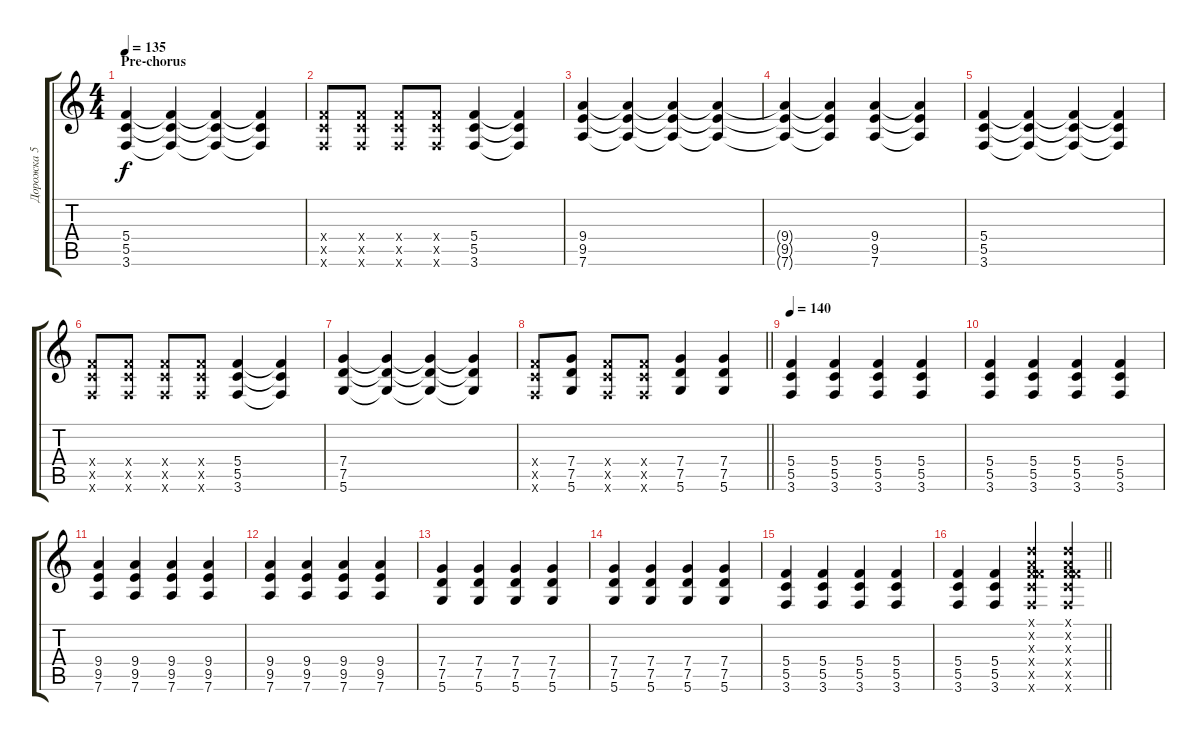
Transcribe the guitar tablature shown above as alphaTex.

\track ("Дорожка 5" "Дорожка 5") {instrument acousticguitarsteel}
\staff {score tabs}
\tuning (D4 A3 F3 C3 G2 D2) {hide}
\ts (4 4)
\section ("" "Pre-chorus")
\tempo 135
\clef g2
\ks c
(5.4 5.5 3.6).4{dy f} (5.4{t} 5.5{t} 3.6{t}).4 (5.4{t} 5.5{t} 3.6{t}).4 (5.4{t} 5.5{t} 3.6{t}).4 |
(5.4{x} 5.5{x} 3.6{x}).8 (5.4{x} 5.5{x} 3.6{x}).8 (5.4{x} 5.5{x} 3.6{x}).8 (5.4{x} 5.5{x} 3.6{x}).8 (5.4 5.5 3.6).4 (5.4{t} 5.5{t} 3.6{t}).4 |
(9.4 9.5 7.6).4 (9.4{t} 9.5{t} 7.6{t}).4 (9.4{t} 9.5{t} 7.6{t}).4 (9.4{t} 9.5{t} 7.6{t}).4 |
(9.4{t} 9.5{t} 7.6{t}).4 (9.4{t} 9.5{t} 7.6{t}).4 (9.4 9.5 7.6).4 (9.4{t} 9.5{t} 7.6{t}).4 |
(5.4 5.5 3.6).4 (5.4{t} 5.5{t} 3.6{t}).4 (5.4{t} 5.5{t} 3.6{t}).4 (5.4{t} 5.5{t} 3.6{t}).4 |
(5.4{x} 5.5{x} 3.6{x}).8 (5.4{x} 5.5{x} 3.6{x}).8 (5.4{x} 5.5{x} 3.6{x}).8 (5.4{x} 5.5{x} 3.6{x}).8 (5.4 5.5 3.6).4 (5.4{t} 5.5{t} 3.6{t}).4 |
(7.4 7.5 5.6).4 (7.4{t} 7.5{t} 5.6{t}).4 (7.4{t} 7.5{t} 5.6{t}).4 (7.4{t} 7.5{t} 5.6{t}).4 |
\barLineRight lightlight
(5.4{x} 5.5{x} 3.6{x}).8 (7.4 7.5 5.6).8 (5.4{x} 5.5{x} 3.6{x}).8 (5.4{x} 5.5{x} 3.6{x}).8 (7.4 7.5 5.6).4 (7.4 7.5 5.6).4 |
\tempo 140
(5.4 5.5 3.6).4{instrument acousticguitarsteel} (5.4 5.5 3.6).4 (5.4 5.5 3.6).4 (5.4 5.5 3.6).4 |
(5.4 5.5 3.6).4 (5.4 5.5 3.6).4 (5.4 5.5 3.6).4 (5.4 5.5 3.6).4 |
(9.4 9.5 7.6).4 (9.4 9.5 7.6).4 (9.4 9.5 7.6).4 (9.4 9.5 7.6).4 |
(9.4 9.5 7.6).4 (9.4 9.5 7.6).4 (9.4 9.5 7.6).4 (9.4 9.5 7.6).4 |
(7.4 7.5 5.6).4 (7.4 7.5 5.6).4 (7.4 7.5 5.6).4 (7.4 7.5 5.6).4 |
(7.4 7.5 5.6).4 (7.4 7.5 5.6).4 (7.4 7.5 5.6).4 (7.4 7.5 5.6).4 |
(5.4 5.5 3.6).4 (5.4 5.5 3.6).4 (5.4 5.5 3.6).4 (5.4 5.5 3.6).4 |
\barLineRight lightlight
(5.4 5.5 3.6).4 (5.4 5.5 3.6).4 (0.1{x} 0.2{x} 0.3{x} 5.4{x} 5.5{x} 3.6{x}).4 (0.1{x} 0.2{x} 0.3{x} 5.4{x} 5.5{x} 3.6{x}).4
